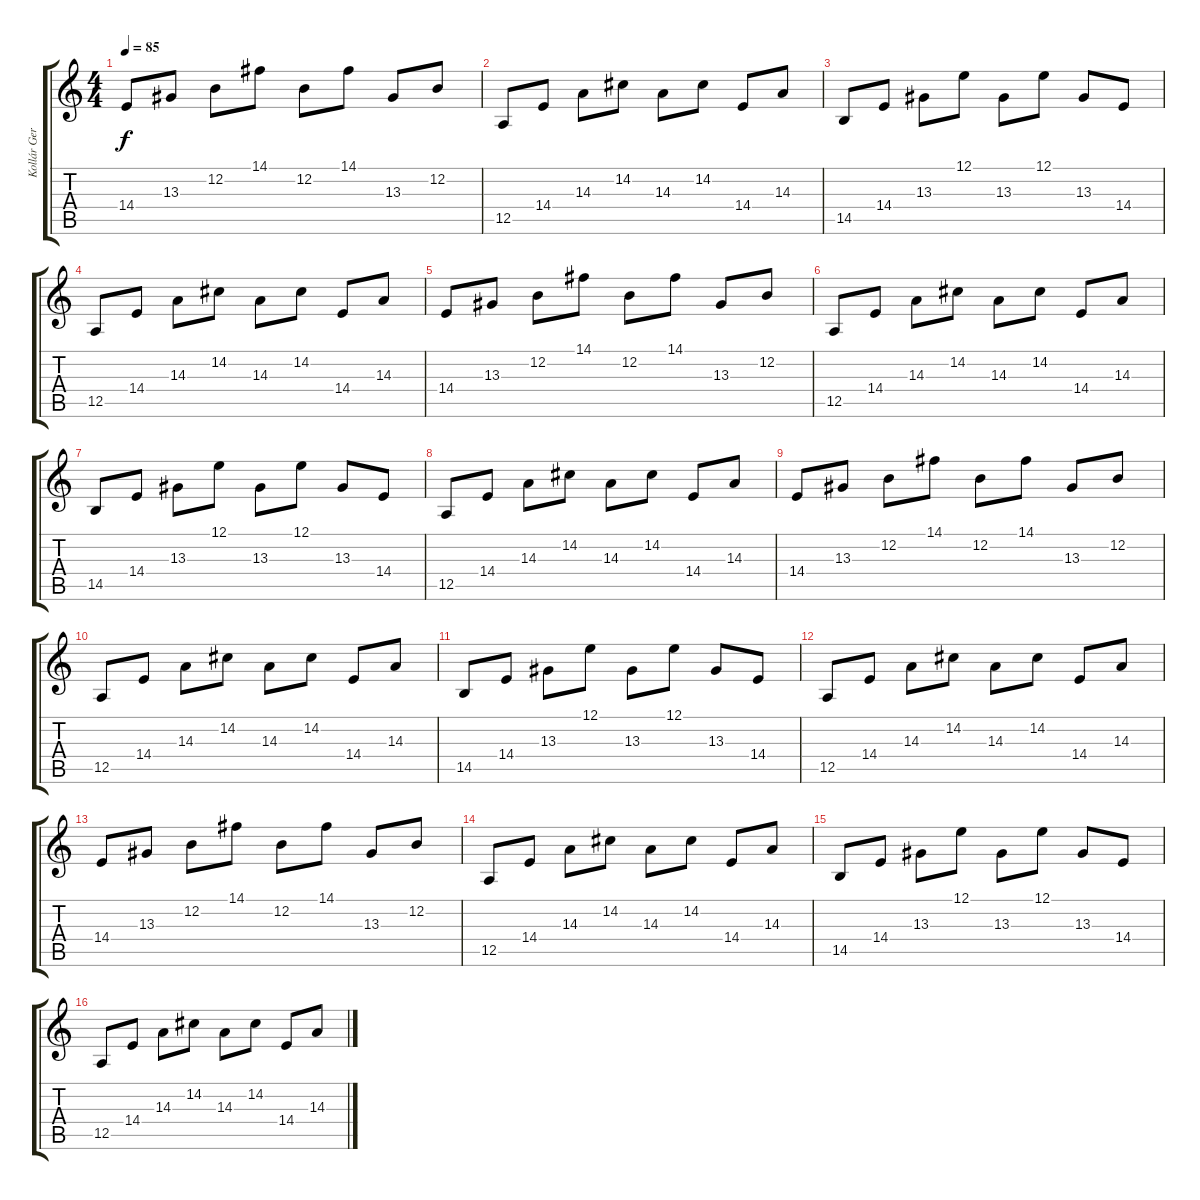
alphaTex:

\track ("Kollár Gergõ - Zongora" "Kollár Ger") {instrument acousticgrandpiano}
\staff {score tabs}
\tuning (E4 B3 G3 D3 A2 E2) {hide}
\ts (4 4)
\tempo 85
\clef g2
\ks c
14.4.8{dy f} 13.3.8 12.2.8 14.1.8 12.2.8 14.1.8 13.3.8 12.2.8 |
12.5.8 14.4.8 14.3.8 14.2.8 14.3.8 14.2.8 14.4.8 14.3.8 |
14.5.8 14.4.8 13.3.8 12.1.8 13.3.8 12.1.8 13.3.8 14.4.8 |
12.5.8 14.4.8 14.3.8 14.2.8 14.3.8 14.2.8 14.4.8 14.3.8 |
14.4.8 13.3.8 12.2.8 14.1.8 12.2.8 14.1.8 13.3.8 12.2.8 |
12.5.8 14.4.8 14.3.8 14.2.8 14.3.8 14.2.8 14.4.8 14.3.8 |
14.5.8 14.4.8 13.3.8 12.1.8 13.3.8 12.1.8 13.3.8 14.4.8 |
12.5.8 14.4.8 14.3.8 14.2.8 14.3.8 14.2.8 14.4.8 14.3.8 |
14.4.8 13.3.8 12.2.8 14.1.8 12.2.8 14.1.8 13.3.8 12.2.8 |
12.5.8 14.4.8 14.3.8 14.2.8 14.3.8 14.2.8 14.4.8 14.3.8 |
14.5.8 14.4.8 13.3.8 12.1.8 13.3.8 12.1.8 13.3.8 14.4.8 |
12.5.8 14.4.8 14.3.8 14.2.8 14.3.8 14.2.8 14.4.8 14.3.8 |
14.4.8 13.3.8 12.2.8 14.1.8 12.2.8 14.1.8 13.3.8 12.2.8 |
12.5.8 14.4.8 14.3.8 14.2.8 14.3.8 14.2.8 14.4.8 14.3.8 |
14.5.8 14.4.8 13.3.8 12.1.8 13.3.8 12.1.8 13.3.8 14.4.8 |
12.5.8 14.4.8 14.3.8 14.2.8 14.3.8 14.2.8 14.4.8 14.3.8
